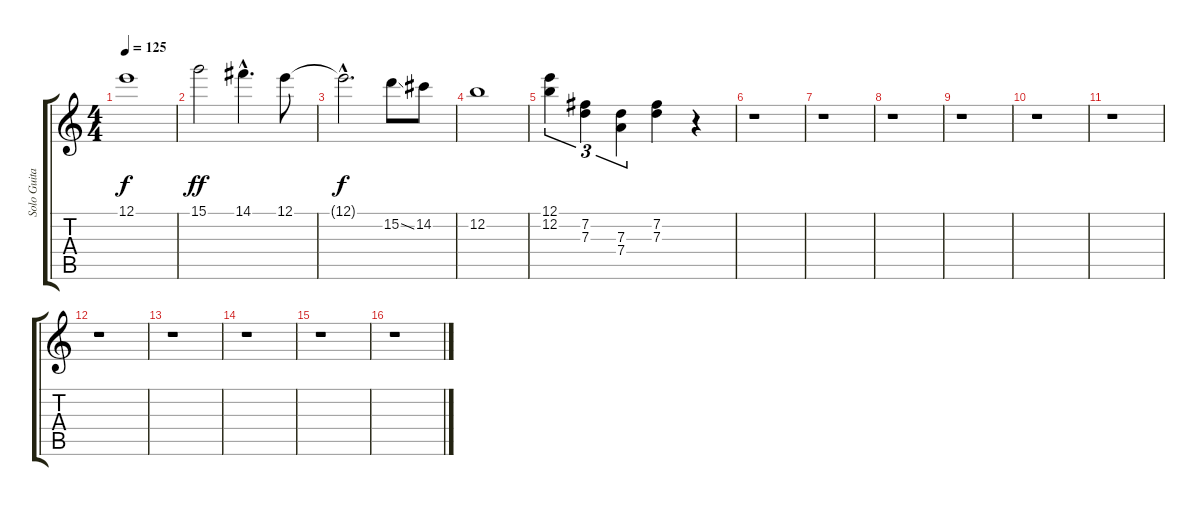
\track ("Solo Guitar" "Solo Guita") {instrument distortionguitar}
\staff {score tabs}
\tuning (E4 B3 G3 D3 A2 E2) {hide}
\ts (4 4)
\tempo 125
\clef g2
\ks c
12.1{t}.1{dy f} |
15.1.2{dy ff} 14.1{hac}.4{d} 12.1.8 |
12.1{hac t}.2{d dy f} 15.2{ss}.8 14.2.8 |
12.2.1 |
(12.1 12.2).4{tu (3 2)} (7.2 7.3).4{tu (3 2)} (7.3 7.4).4{tu (3 2)} (7.2 7.3).4 r.4 |
r.1 |
r.1 |
r.1 |
r.1 |
r.1 |
r.1 |
r.1 |
r.1 |
r.1 |
r.1 |
r.1
